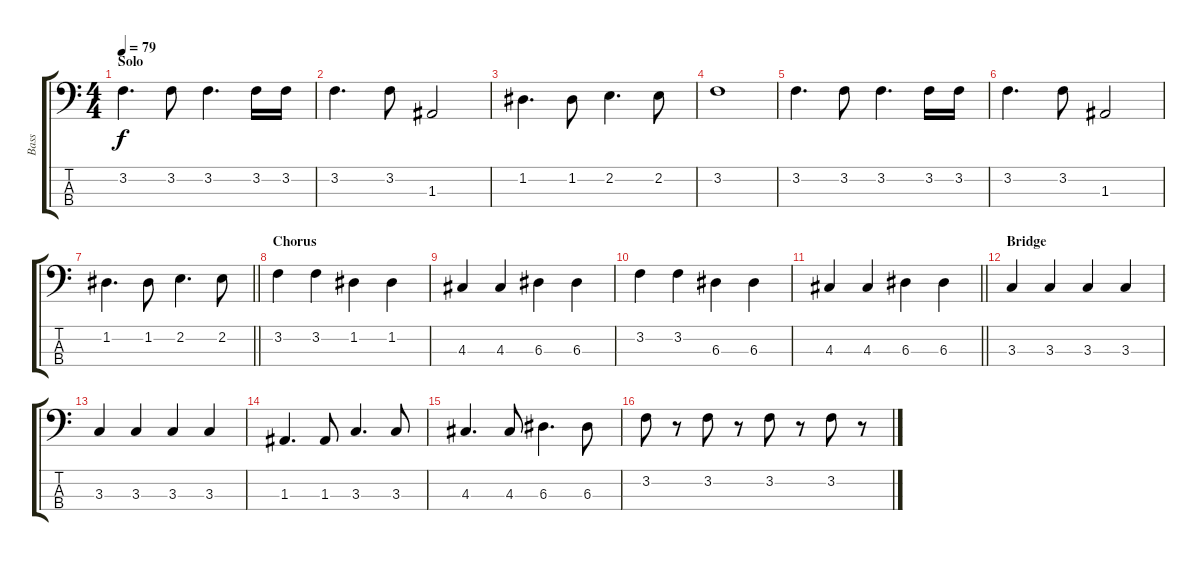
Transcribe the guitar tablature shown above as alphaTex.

\track ("Bass" "Bass") {instrument electricbassfinger}
\staff {score tabs}
\tuning (G2 D2 A1 E1) {hide}
\ts (4 4)
\section ("" "Solo")
\tempo 79
\clef f4
\ks c
3.2.4{d dy f} 3.2.8 3.2.4{d} 3.2.16 3.2.16 |
3.2.4{d} 3.2.8 1.3.2 |
1.2.4{d} 1.2.8 2.2.4{d} 2.2.8 |
3.2.1 |
3.2.4{d} 3.2.8 3.2.4{d} 3.2.16 3.2.16 |
3.2.4{d} 3.2.8 1.3.2 |
\barLineRight lightlight
1.2.4{d} 1.2.8 2.2.4{d} 2.2.8 |
\section ("" "Chorus")
3.2.4 3.2.4 1.2.4 1.2.4 |
4.3.4 4.3.4 6.3.4 6.3.4 |
3.2.4 3.2.4 6.3.4 6.3.4 |
\barLineRight lightlight
4.3.4 4.3.4 6.3.4 6.3.4 |
\section ("" "Bridge")
3.3.4 3.3.4 3.3.4 3.3.4 |
3.3.4 3.3.4 3.3.4 3.3.4 |
1.3.4{d} 1.3.8 3.3.4{d} 3.3.8 |
4.3.4{d} 4.3.8 6.3.4{d} 6.3.8 |
3.2.8 r.8 3.2.8 r.8 3.2.8 r.8 3.2.8 r.8
